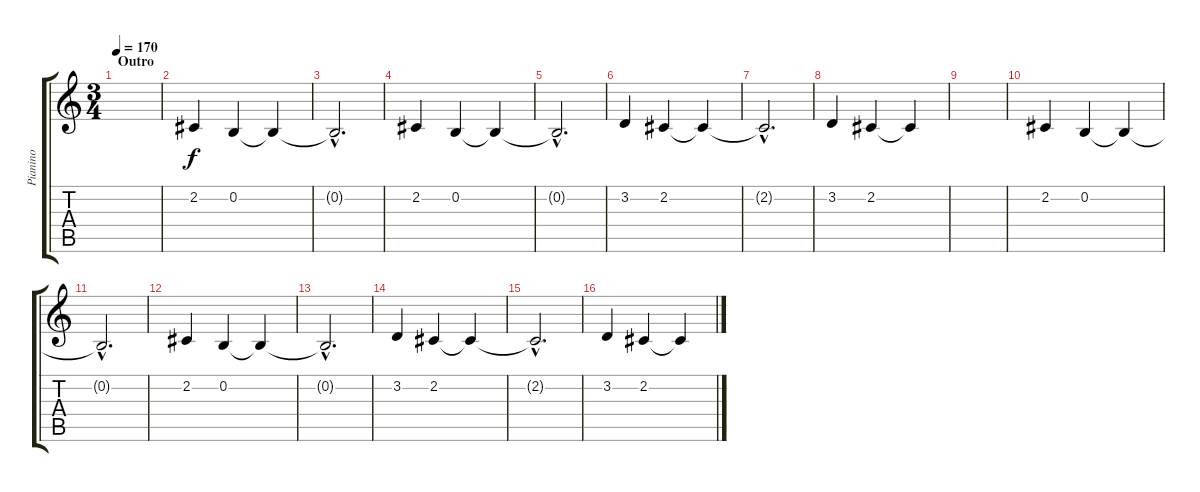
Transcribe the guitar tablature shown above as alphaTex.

\track ("Pianino" "Pianino") {instrument brightacousticpiano}
\staff {score tabs}
\tuning (E4 B3 G3 D3 A2 E2) {hide}
\ts (3 4)
\section ("" "Outro")
\tempo 170
\clef g2
\ks c
|
2.2.4 0.2.4 0.2{t}.4 |
0.2{hac t}.2{d} |
2.2.4 0.2.4 0.2{t}.4 |
0.2{hac t}.2{d} |
3.2.4 2.2.4 2.2{t}.4 |
2.2{hac t}.2{d} |
3.2.4 2.2.4 2.2{t}.4 |
|
2.2.4 0.2.4 0.2{t}.4 |
0.2{hac t}.2{d} |
2.2.4 0.2.4 0.2{t}.4 |
0.2{hac t}.2{d} |
3.2.4 2.2.4 2.2{t}.4 |
2.2{hac t}.2{d} |
3.2.4 2.2.4 2.2{t}.4
